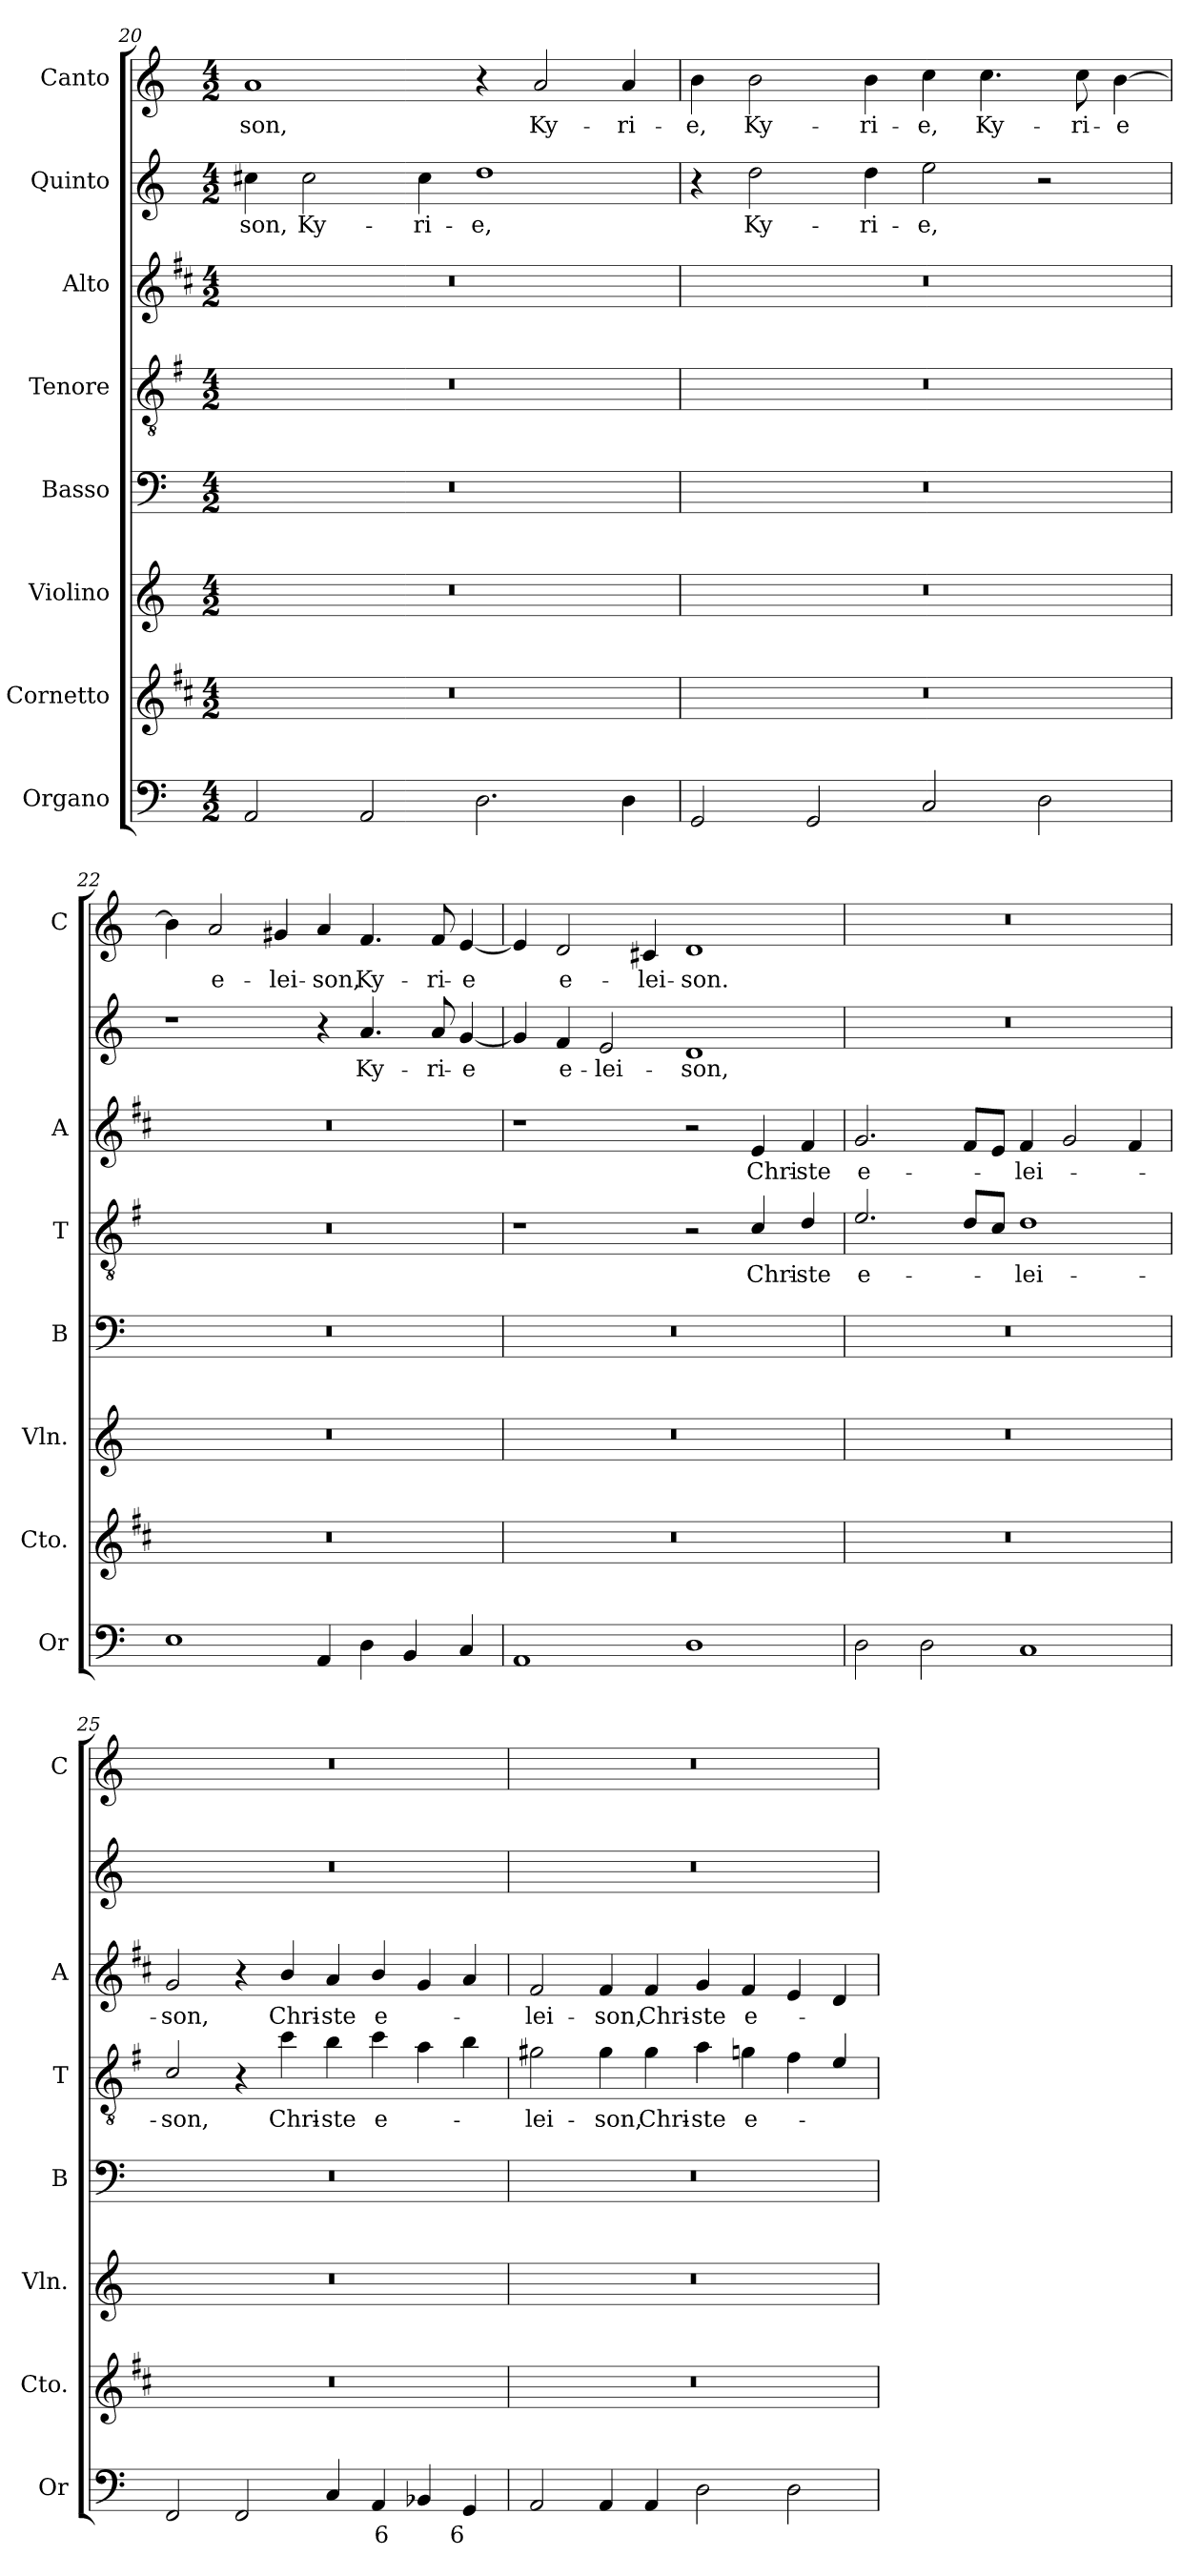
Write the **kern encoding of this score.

**kern	**text	**kern	**kern	**kern	**kern	**text	**kern	**text	**kern	**text	**kern	**text
*part8	*part8	*part7	*part6	*part5	*part4	*part4	*part3	*part3	*part2	*part2	*part1	*part1
*staff8	*staff8	*staff7	*staff6	*staff5	*staff4	*staff4	*staff3	*staff3	*staff2	*staff2	*staff1	*staff1
*I"Organo	*	*I"Cornetto	*I"Violino	*I"Basso	*I"Tenore	*	*I"Alto	*	*I"Quinto	*	*I"Canto	*
*I'Or	*	*I'Cto.	*I'Vln.	*I'B	*I'T	*	*I'A	*	*	*	*I'C	*
*clefF4	*	*clefG2	*clefG2	*clefF4	*clefGv2	*	*clefG2	*	*clefG2	*	*clefG2	*
*	*	*ITrd1c2	*	*	*ITrd4c7	*	*ITrd1c2	*	*	*	*	*
*k[]	*	*k[]	*k[]	*k[]	*k[]	*	*k[]	*	*k[]	*	*k[]	*
*C:	*	*C:	*C:	*C:	*C:	*	*C:	*	*C:	*	*C:	*
*M4/2	*	*M4/2	*M4/2	*M4/2	*M4/2	*	*M4/2	*	*M4/2	*	*M4/2	*
=20	=20	=20	=20	=20	=20	=20	=20	=20	=20	=20	=20	=20
!	!	!	!	!	!	!	!	!	!	!LO:LY:b	!	!LO:LY:b
2AA/	.	0r	0r	0r	0r	.	0r	.	4cc#X\	-son,	1a	-son,
!	!	!	!	!	!	!	!	!	!	!LO:LY:b	!	!
.	.	.	.	.	.	.	.	.	2cc#\	Ky-	.	.
2AA/	.	.	.	.	.	.	.	.	.	.	.	.
!	!	!	!	!	!	!	!	!	!	!LO:LY:b	!	!
.	.	.	.	.	.	.	.	.	4cc#\	-ri-	.	.
!	!	!	!	!	!	!	!	!	!	!LO:LY:b	!	!
2.D\	.	.	.	.	.	.	.	.	1dd	-e,	4r	.
!	!	!	!	!	!	!	!	!	!	!	!	!LO:LY:b
.	.	.	.	.	.	.	.	.	.	.	2a/	Ky-
!	!	!	!	!	!	!	!	!	!	!	!	!LO:LY:b
4D\	.	.	.	.	.	.	.	.	.	.	4a/	-ri-
!!LO:LB:g=z
=21	=21	=21	=21	=21	=21	=21	=21	=21	=21	=21	=21	=21
!	!	!	!	!	!	!	!	!	!	!	!	!LO:LY:b
2GG/	.	0r	0r	0r	0r	.	0r	.	4r	.	4b\	-e,
!	!	!	!	!	!	!	!	!	!	!LO:LY:b	!	!LO:LY:b
.	.	.	.	.	.	.	.	.	2dd\	Ky-	2b\	Ky-
2GG/	.	.	.	.	.	.	.	.	.	.	.	.
!	!	!	!	!	!	!	!	!	!	!LO:LY:b	!	!LO:LY:b
.	.	.	.	.	.	.	.	.	4dd\	-ri-	4b\	-ri-
!	!	!	!	!	!	!	!	!	!	!LO:LY:b	!	!LO:LY:b
2C/	.	.	.	.	.	.	.	.	2ee\	-e,	4cc\	-e,
!	!	!	!	!	!	!	!	!	!	!	!	!LO:LY:b
.	.	.	.	.	.	.	.	.	.	.	4.cc\	Ky-
2D\	.	.	.	.	.	.	.	.	2r	.	.	.
!	!	!	!	!	!	!	!	!	!	!	!	!LO:LY:b
.	.	.	.	.	.	.	.	.	.	.	8cc\	-ri-
!	!	!	!	!	!	!	!	!	!	!	!	!LO:LY:b
.	.	.	.	.	.	.	.	.	.	.	[4b\	-e
=22	=22	=22	=22	=22	=22	=22	=22	=22	=22	=22	=22	=22
1E	.	0r	0r	0r	0r	.	0r	.	1r	.	4b\]	.
!	!	!	!	!	!	!	!	!	!	!	!	!LO:LY:b
.	.	.	.	.	.	.	.	.	.	.	2a/	e-
!	!	!	!	!	!	!	!	!	!	!	!	!LO:LY:b
.	.	.	.	.	.	.	.	.	.	.	4g#X/	-lei-
!	!	!	!	!	!	!	!	!	!	!	!	!LO:LY:b
4AA/	.	.	.	.	.	.	.	.	4r	.	4a/	-son,
!	!	!	!	!	!	!	!	!	!	!LO:LY:b	!	!LO:LY:b
4D\	.	.	.	.	.	.	.	.	4.a/	Ky-	4.f/	Ky-
4BB/	.	.	.	.	.	.	.	.	.	.	.	.
!	!	!	!	!	!	!	!	!	!	!LO:LY:b	!	!LO:LY:b
.	.	.	.	.	.	.	.	.	8a/	-ri-	8f/	-ri-
!	!	!	!	!	!	!	!	!	!	!LO:LY:b	!	!LO:LY:b
4C/	.	.	.	.	.	.	.	.	[4g/	-e	[4e/	-e
=23	=23	=23	=23	=23	=23	=23	=23	=23	=23	=23	=23	=23
1AA	.	0r	0r	0r	1r	.	1r	.	4g/]	.	4e/]	.
!	!	!	!	!	!	!	!	!	!	!LO:LY:b	!	!LO:LY:b
.	.	.	.	.	.	.	.	.	4f/	e-	2d/	e-
!	!	!	!	!	!	!	!	!	!	!LO:LY:b	!	!
.	.	.	.	.	.	.	.	.	2e/	-lei-	.	.
!	!	!	!	!	!	!	!	!	!	!	!	!LO:LY:b
.	.	.	.	.	.	.	.	.	.	.	4c#X/	-lei-
!	!	!	!	!	!	!	!	!	!	!LO:LY:b	!	!LO:LY:b
1D	.	.	.	.	2r	.	2r	.	1d	-son,	1d	-son.
!	!	!	!	!	!	!LO:LY:b	!	!LO:LY:b	!	!	!	!
.	.	.	.	.	4F/	Chri-	4d/	Chri-	.	.	.	.
!	!	!	!	!	!	!LO:LY:b	!	!LO:LY:b	!	!	!	!
.	.	.	.	.	4G/	-ste	4e/	-ste	.	.	.	.
=24	=24	=24	=24	=24	=24	=24	=24	=24	=24	=24	=24	=24
!	!	!	!	!	!	!LO:LY:b	!	!LO:LY:b	!	!	!	!
2D\	.	0r	0r	0r	2.A/	e-	2.f/	e-	0r	.	0r	.
2D\	.	.	.	.	.	.	.	.	.	.	.	.
.	.	.	.	.	8G/L	.	8e/L	.	.	.	.	.
.	.	.	.	.	8F/J	.	8d/J	.	.	.	.	.
!	!	!	!	!	!	!LO:LY:b	!	!LO:LY:b	!	!	!	!
1C	.	.	.	.	1G	-lei-	4e/	-lei-	.	.	.	.
.	.	.	.	.	.	.	2f/	.	.	.	.	.
.	.	.	.	.	.	.	4e/	.	.	.	.	.
!!LO:PB:g=z
=25	=25	=25	=25	=25	=25	=25	=25	=25	=25	=25	=25	=25
!	!	!	!	!	!	!LO:LY:b	!	!LO:LY:b	!	!	!	!
2FF/	.	0r	0r	0r	2F/	-son,	2f/	-son,	0r	.	0r	.
2FF/	.	.	.	.	4r	.	4r	.	.	.	.	.
!	!	!	!	!	!	!LO:LY:b	!	!LO:LY:b	!	!	!	!
.	.	.	.	.	4f\	Chri-	4a/	Chri-	.	.	.	.
!	!	!	!	!	!	!LO:LY:b	!	!LO:LY:b	!	!	!	!
4C/	.	.	.	.	4e\	-ste	4g/	-ste	.	.	.	.
!	!LO:LY:b	!	!	!	!	!LO:LY:b	!	!LO:LY:b	!	!	!	!
4AA/	6	.	.	.	4f\	e-	4a/	e-	.	.	.	.
4BB-X/	.	.	.	.	4d\	.	4f/	.	.	.	.	.
!	!LO:LY:b	!	!	!	!	!	!	!	!	!	!	!
4GG/	6	.	.	.	4e\	.	4g/	.	.	.	.	.
=26	=26	=26	=26	=26	=26	=26	=26	=26	=26	=26	=26	=26
!	!	!	!	!	!	!LO:LY:b	!	!LO:LY:b	!	!	!	!
2AA/	.	0r	0r	0r	2c#X\	-lei-	2e/	-lei-	0r	.	0r	.
!	!	!	!	!	!	!LO:LY:b	!	!LO:LY:b	!	!	!	!
4AA/	.	.	.	.	4c#\	-son,	4e/	-son,	.	.	.	.
!	!	!	!	!	!	!LO:LY:b	!	!LO:LY:b	!	!	!	!
4AA/	.	.	.	.	4c#\	Chri-	4e/	Chri-	.	.	.	.
!	!	!	!	!	!	!LO:LY:b	!	!LO:LY:b	!	!	!	!
2D\	.	.	.	.	4d\	-ste	4f/	-ste	.	.	.	.
!	!	!	!	!	!	!LO:LY:b	!	!LO:LY:b	!	!	!	!
.	.	.	.	.	4cn\	e-	4e/	e-	.	.	.	.
2D\	.	.	.	.	4B\	.	4d/	.	.	.	.	.
.	.	.	.	.	4A/	.	4c/	.	.	.	.	.
=	=	=	=	=	=	=	=	=	=	=	=	=
*-	*-	*-	*-	*-	*-	*-	*-	*-	*-	*-	*-	*-
